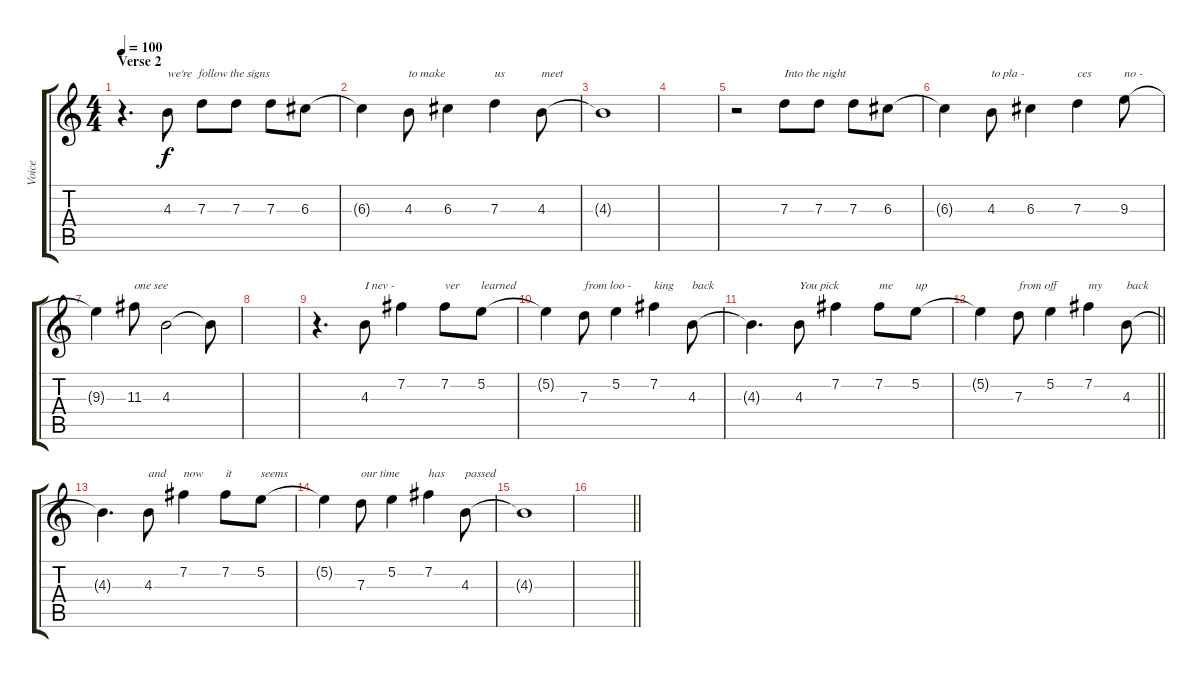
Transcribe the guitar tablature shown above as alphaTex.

\track ("Voice" "Voice") {instrument overdrivenguitar}
\staff {score tabs}
\tuning (E4 B3 G3 D3 A2 E2) {hide}
\ts (4 4)
\section ("" "Verse 2")
\tempo 100
\clef g2
\ks c
r.4{d dy f} 4.3.8{txt "we're  follow the signs"} 7.3.8 7.3.8 7.3.8 6.3.8 |
6.3{t}.4 4.3.8{txt "to make"} 6.3.4 7.3.4{txt "us"} 4.3.8{txt "meet"} |
4.3{t}.1 |
|
r.2 7.3.8{txt "Into the night"} 7.3.8 7.3.8 6.3.8 |
6.3{t}.4 4.3.8{txt "to pla -"} 6.3.4 7.3.4{txt "ces"} 9.3.8{txt "no -"} |
9.3{t}.4 11.3.8{txt "one see"} 4.3.2 4.3{t}.8 |
|
r.4{d} 4.3.8{txt "I nev -"} 7.2.4 7.2.8{txt "ver"} 5.2.8{txt "learned"} |
5.2{t}.4 7.3.8{txt "from loo -"} 5.2.4 7.2.4{txt "king"} 4.3.8{txt "back"} |
4.3{t}.4{d} 4.3.8{txt "You pick"} 7.2.4 7.2.8{txt "me"} 5.2.8{txt "up"} |
\barLineRight lightlight
5.2{t}.4 7.3.8{txt "from off"} 5.2.4 7.2.4{txt "my"} 4.3.8{txt "back"} |
4.3{t}.4{d} 4.3.8{txt "and"} 7.2.4{txt "now"} 7.2.8{txt "it"} 5.2.8{txt "seems"} |
5.2{t}.4 7.3.8{txt "our time"} 5.2.4 7.2.4{txt "has"} 4.3.8{txt "passed"} |
4.3{t}.1 |
\barLineRight lightlight
